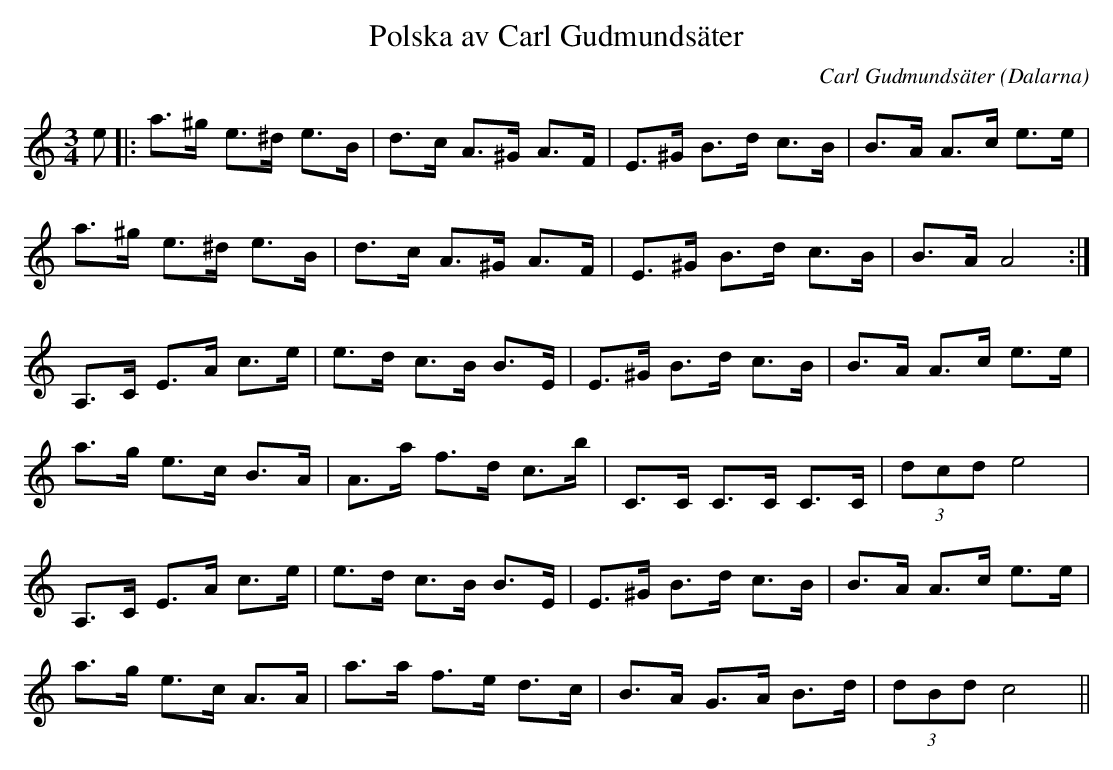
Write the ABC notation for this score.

X:1
T:Polska av Carl Gudmundsäter
C:Carl Gudmundsäter
O:Dalarna
M:3/4
L:1/8
K:Am
e|:a>^g e>^d e>B|d>c A>^G A>F|E>^G B>d c>B|B>A A>c e>e|
a>^g e>^d e>B|d>c A>^G A>F|E>^G B>d c>B|B>A A4:|
A,>C E>A c>e|e>d c>B B>E|E>^G B>d c>B|B>A A>c e>e|
a>g e>c B>A|A>a f>d c>b|C>C C>C C>C|(3 dcd e4|
A,>C E>A c>e|e>d c>B B>E|E>^G B>d c>B|B>A A>c e>e|
a>g e>c A>A|a>a f>e d>c|B>A G>A B>d|(3 dBd c4||
